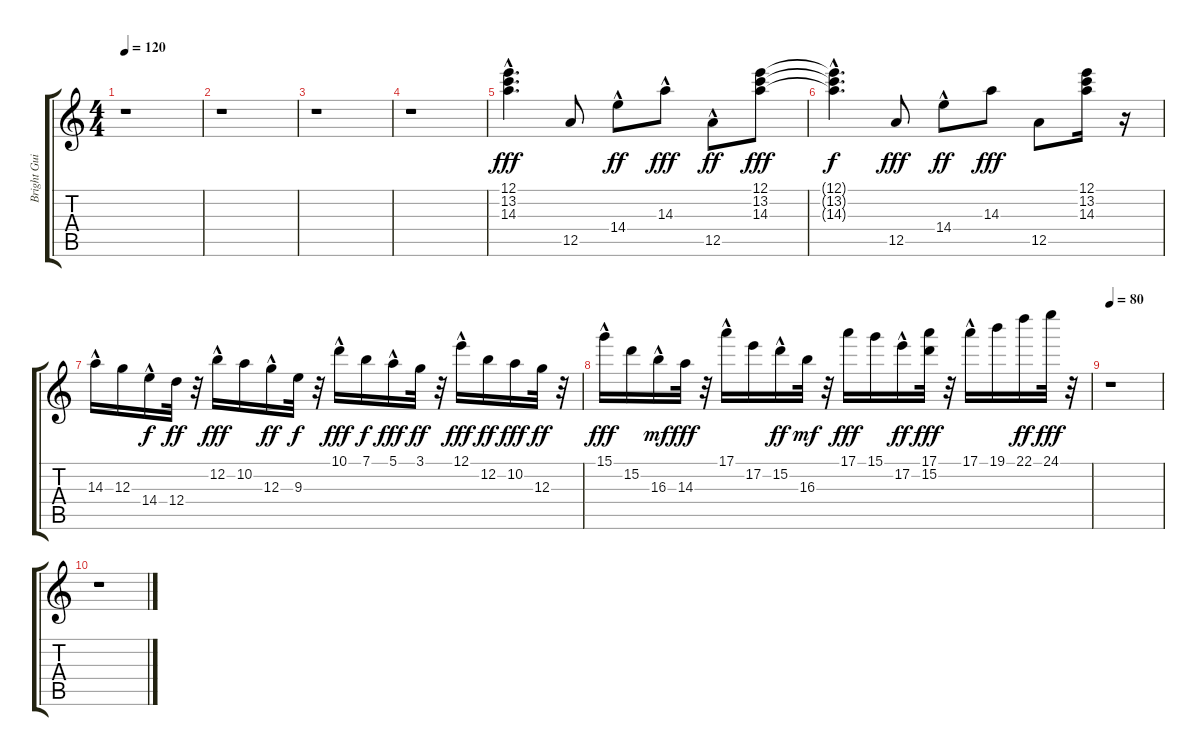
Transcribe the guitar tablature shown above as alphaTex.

\track ("Bright Guitar" "Bright Gui") {instrument acousticguitarnylon}
\staff {score tabs}
\tuning (E4 B3 G3 D3 A2 E2) {hide}
\ts (4 4)
\tempo 120
\clef g2
\ks c
r.1{dy fff} |
r.1 |
r.1 |
r.1 |
(12.1{hac} 13.2{hac} 14.3).4{d} 12.5.8 14.4{hac}.8{dy ff} 14.3{hac}.8{dy fff} 12.5{hac}.8{dy ff} (12.1 13.2 14.3).8{dy fff} |
(12.1{hac t} 13.2{hac t} 14.3{hac t}).4{d dy f} 12.5.8{dy fff} 14.4{hac}.8{dy ff} 14.3.8{dy fff} 12.5.8 (12.1 13.2 14.3).16 r.16 |
14.3{hac}.16 12.3.16 14.4{hac}.16{dy f} 12.4.32{dy ff} r.32 12.2{hac}.16{dy fff} 10.2.16 12.3{hac}.16{dy ff} 9.3.32{dy f} r.32 10.1{hac}.16{dy fff} 7.1.16{dy f} 5.1{hac}.16{dy fff} 3.1.32{dy ff} r.32 12.1{hac}.16{dy fff} 12.2.16{dy ff} 10.2.16{dy fff} 12.3.32{dy ff} r.32 |
15.1{hac}.16{dy fff} 15.2.16 16.3{hac}.16{dy mf} 14.3.32{dy fff} r.32 17.1{hac}.16 17.2.16 15.2{hac}.16{dy ff} 16.3.32{dy mf} r.32 17.1.16{dy fff} 15.1.16 17.2{hac}.16{dy ff} (17.1 15.2).32{dy fff} r.32 17.1{hac}.16 19.1.16 22.1.16{dy ff} 24.1.32{dy fff} r.32 |
\tempo 80
r.1 |
r.1
